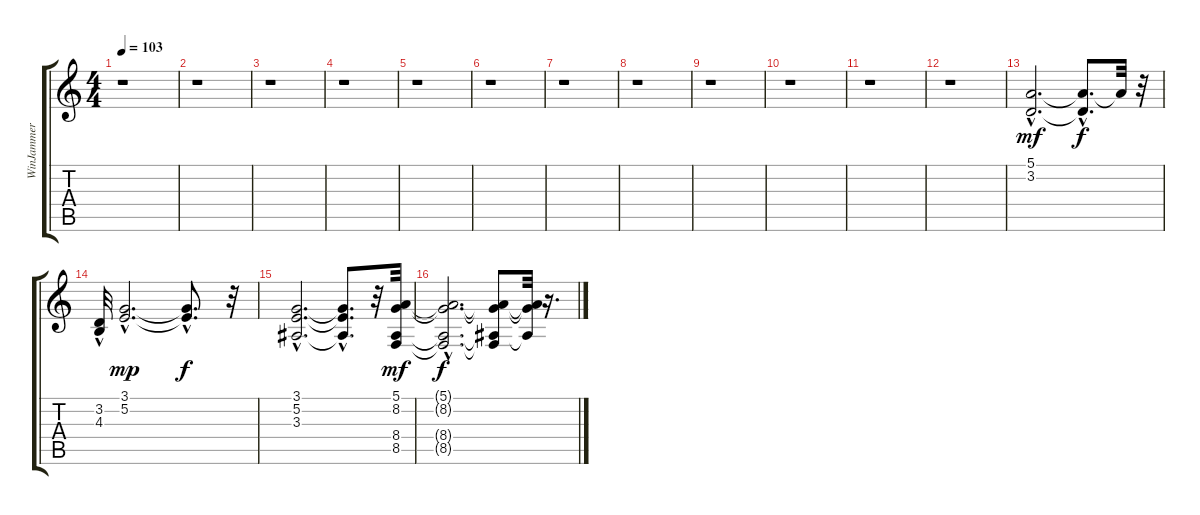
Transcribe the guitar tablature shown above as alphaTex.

\track ("WinJammer Demo" "WinJammer ") {instrument lead8bassandlead}
\staff {score tabs}
\tuning (E4 B3 G3 D3 A2 E2) {hide}
\ts (4 4)
\tempo 103
\clef g2
\ks c
r.1{dy mf} |
r.1 |
r.1 |
r.1 |
r.1 |
r.1 |
r.1 |
r.1 |
r.1 |
r.1 |
r.1 |
r.1 |
(5.1{hac} 3.2{hac}).2{d} (5.1{hac t} 3.2{hac t}).8{d dy f} 5.1{t}.32 r.32 |
(3.2{hac} 4.3{hac}).32 (3.1{hac} 5.2{hac}).2{d dy mp} (3.1{hac t} 5.2{t}).8{d dy f} r.32 |
(3.1{hac} 5.2{hac} 3.3{hac}).2{d} (3.1{hac t} 5.2{hac t} 3.3{hac t}).8{d} r.32 (5.1 8.2 8.4 8.5).32{dy mf} |
(5.1{hac t} 8.2{hac t} 8.4{hac t} 8.5{hac t}).2{d dy f} (5.1{t} 8.2{t} 8.4{t} 8.5{t}).8 (5.1{t} 8.2{t} 8.4{t}).32 r.16{d}
